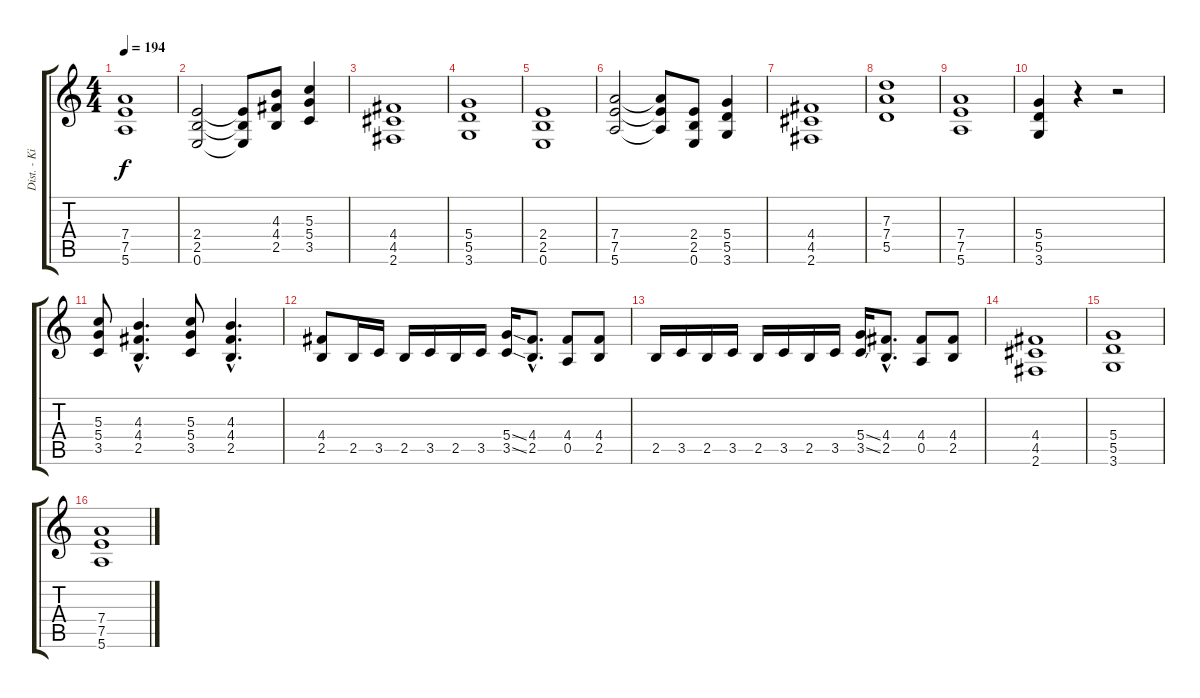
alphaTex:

\track ("Dist. - Kirk" "Dist. - Ki") {instrument distortionguitar}
\staff {score tabs}
\tuning (E4 B3 G3 D3 A2 E2) {hide}
\ts (4 4)
\tempo 194
\clef g2
\ks c
(7.4 7.5 5.6).1{dy f} |
(2.4 2.5 0.6).2 (2.4{t} 2.5{t} 0.6{t}).8 (4.3 4.4 2.5).8 (5.3 5.4 3.5).4 |
(4.4 4.5 2.6).1 |
(5.4 5.5 3.6).1 |
(2.4 2.5 0.6).1 |
(7.4 7.5 5.6).2 (7.4{t} 7.5{t} 5.6{t}).8 (2.4 2.5 0.6).8 (5.4 5.5 3.6).4 |
(4.4 4.5 2.6).1 |
(7.3 7.4 5.5).1 |
(7.4 7.5 5.6).1 |
(5.4 5.5 3.6).4 r.4 r.2 |
(5.3 5.4 3.5).8 (4.3{hac} 4.4{hac} 2.5{hac}).4{d} (5.3 5.4 3.5).8 (4.3{hac} 4.4{hac} 2.5{hac}).4{d} |
(4.4 2.5).8 2.5.16 3.5.16 2.5.16 3.5.16 2.5.16 3.5.16 (5.4{ss} 3.5{ss}).16 (4.4{hac} 2.5{hac}).8{d} (4.4 0.5).8 (4.4 2.5).8 |
2.5.16 3.5.16 2.5.16 3.5.16 2.5.16 3.5.16 2.5.16 3.5.16 (5.4{ss} 3.5{ss}).16 (4.4{hac} 2.5{hac}).8{d} (4.4 0.5).8 (4.4 2.5).8 |
(4.4 4.5 2.6).1 |
(5.4 5.5 3.6).1 |
(7.4 7.5 5.6).1
